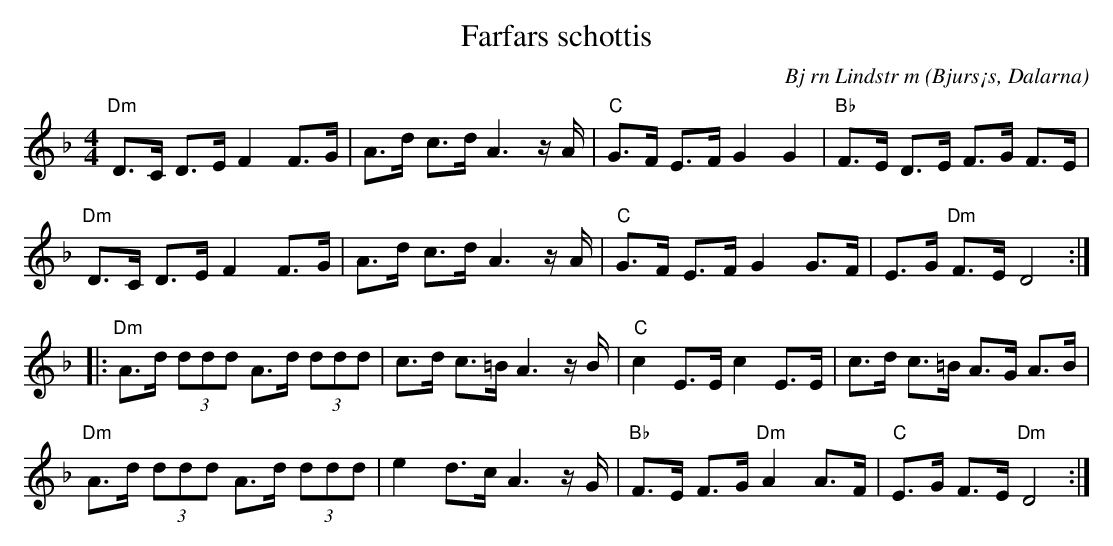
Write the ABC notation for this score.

X:1
T:Farfars schottis
C:Bj rn Lindstr m
O:Bjurs¡s, Dalarna
L:1/8
M:4/4
K:Dm
"Dm" D>C D>E F2 F>G | A>d c>d A3 z/ A/ |"C" G>F E>F G2 G2 |"Bb" F>E D>E F>G F>E | %4
"Dm" D>C D>E F2 F>G |$ A>d c>d A3 z/ A/ |"C" G>F E>F G2 G>F | E>G"Dm" F>E D4 :: %8
"Dm" A>d (3ddd A>d (3ddd | c>d c>=B A3 z/ B/ |$"C" c2 E>E c2 E>E | c>d c>=B A>G A>B | %12
"Dm" A>d (3ddd A>d (3ddd | e2 d>c A3 z/ G/ |"Bb" F>E F>G"Dm" A2 A>F |$"C" E>G F>E"Dm" D4 :| %16
